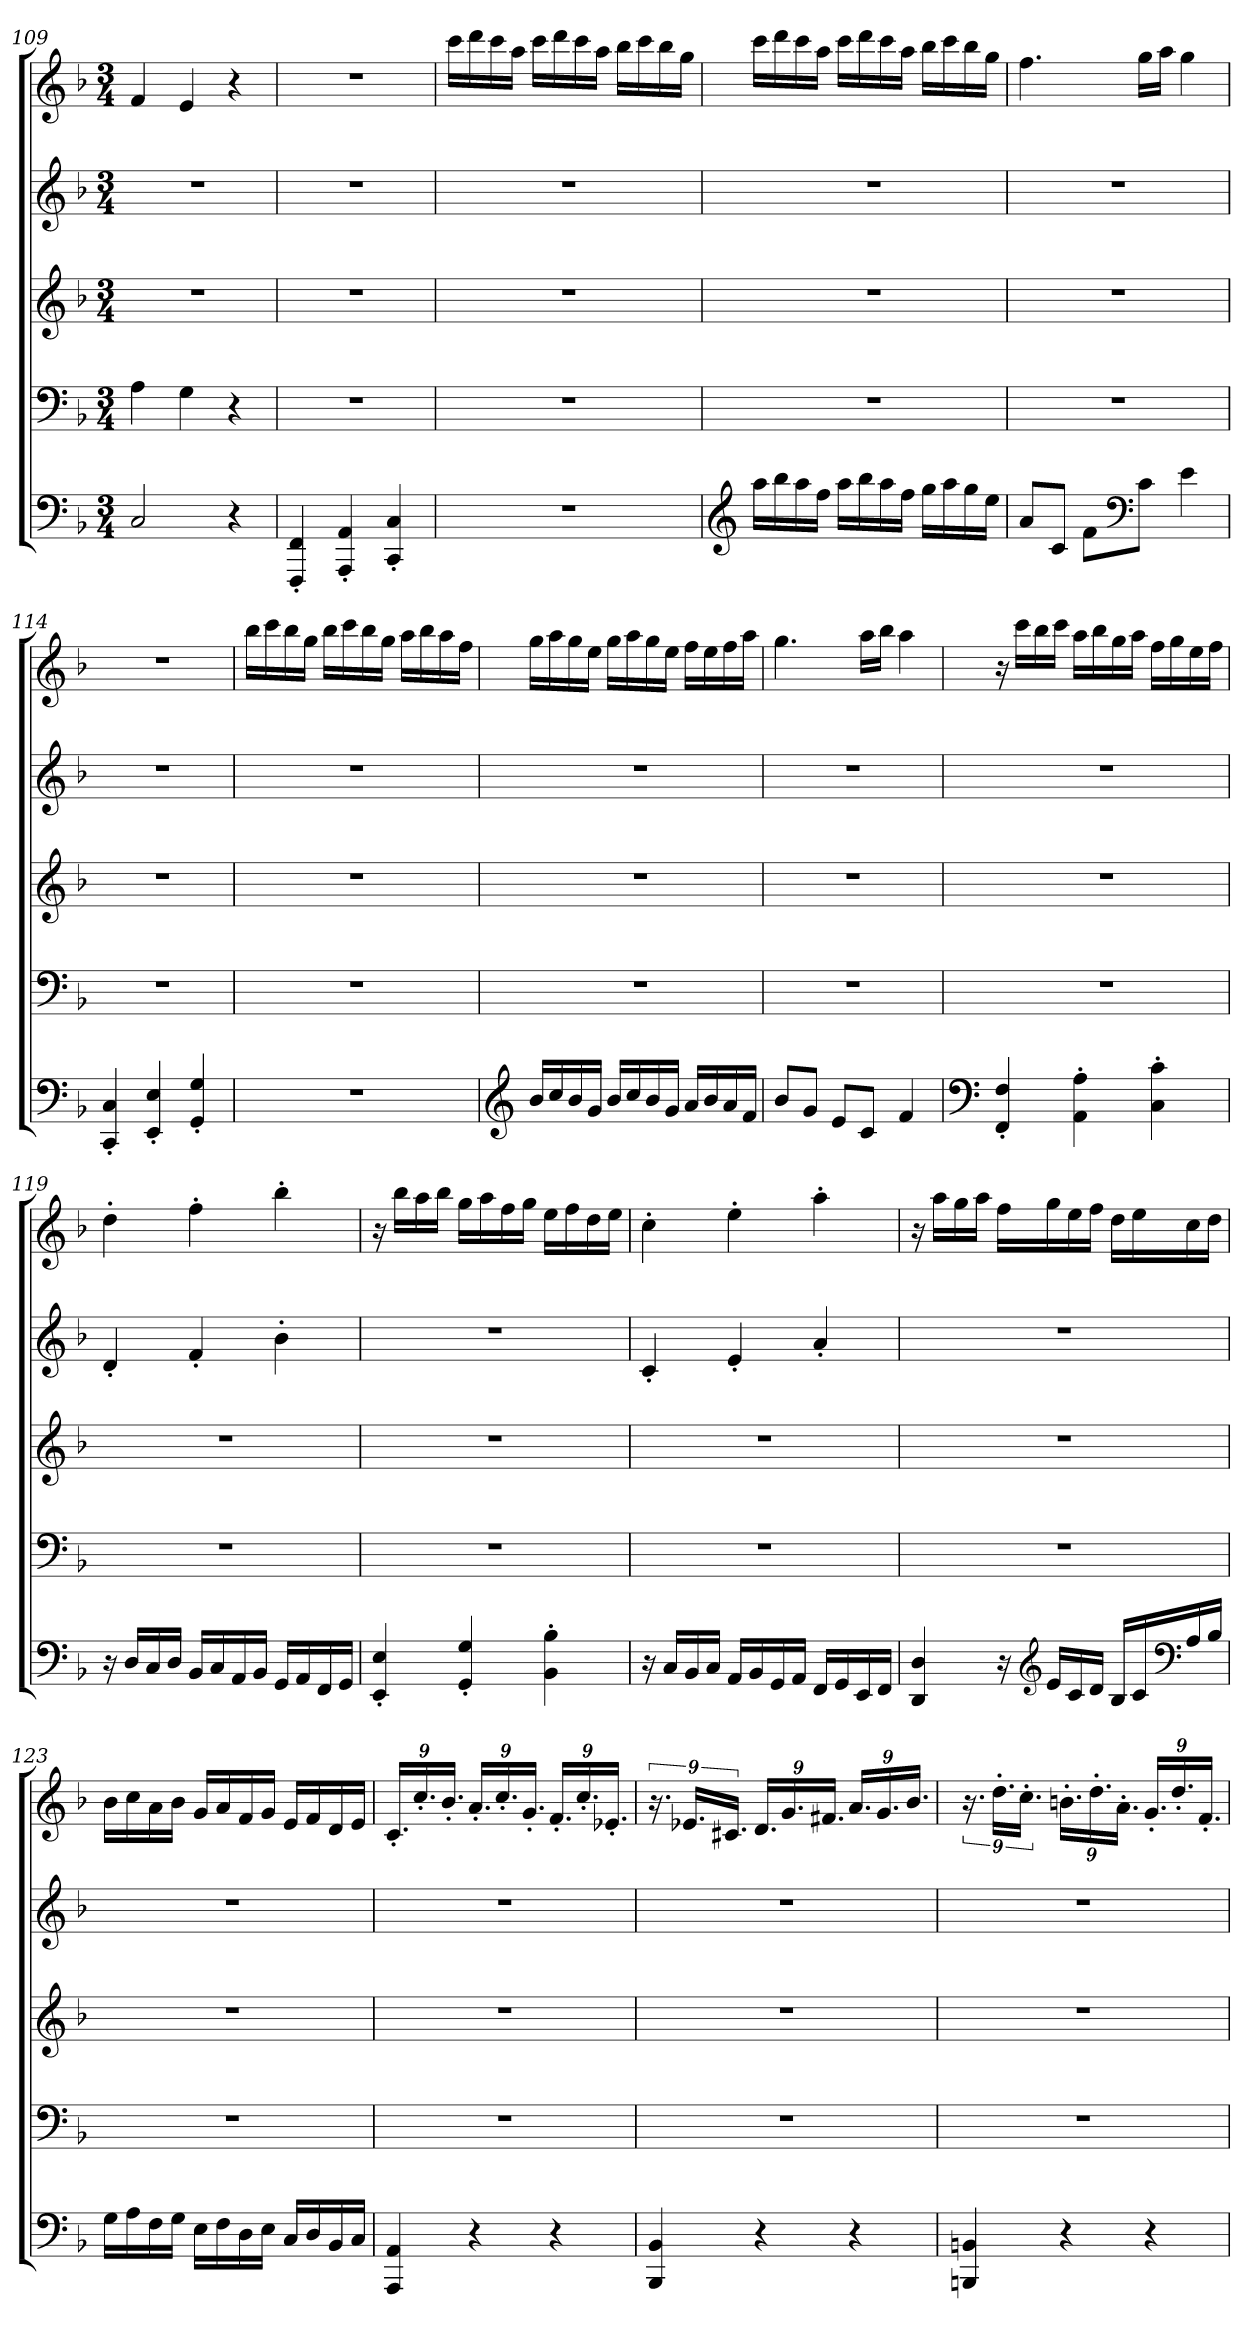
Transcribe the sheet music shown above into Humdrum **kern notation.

**kern	**kern	**kern	**kern	**kern
*part5	*part4	*part3	*part2	*part1
*staff5	*staff4	*staff3	*staff2	*staff1
*clefF4	*clefF4	*clefG2	*clefG2	*clefG2
*k[b-]	*k[b-]	*k[b-]	*k[b-]	*k[b-]
*M3/4	*M3/4	*M3/4	*M3/4	*M3/4
*MM125	*MM125	*MM125	*MM125	*MM125
=109	=109	=109	=109	=109
2C/	4A\	2.r	2.r	4f/
.	4G\	.	.	4e/
*	*	*	*	*MM120
4r	4r	.	.	4r
=110	=110	=110	=110	=110
*	*	*	*	*MM136
4FFF/' 4FF/'	2.r	2.r	2.r	2.r
4AAA/' 4AA/'	.	.	.	.
4CC/' 4C/'	.	.	.	.
=111	=111	=111	=111	=111
*	*	*	*	*MM136
2.r	2.r	2.r	2.r	16ccc\LL
.	.	.	.	16ddd\
.	.	.	.	16ccc\
.	.	.	.	16aa\JJ
.	.	.	.	16ccc\LL
.	.	.	.	16ddd\
.	.	.	.	16ccc\
.	.	.	.	16aa\JJ
.	.	.	.	16bb-\LL
.	.	.	.	16ccc\
.	.	.	.	16bb-\
.	.	.	.	16gg\JJ
!!LO:LB:g=z
=112	=112	=112	=112	=112
*clefG2	*	*	*	*
16aa\LL	2.r	2.r	2.r	16ccc\LL
16bb-\	.	.	.	16ddd\
16aa\	.	.	.	16ccc\
16ff\JJ	.	.	.	16aa\JJ
16aa\LL	.	.	.	16ccc\LL
16bb-\	.	.	.	16ddd\
16aa\	.	.	.	16ccc\
16ff\JJ	.	.	.	16aa\JJ
16gg\LL	.	.	.	16bb-\LL
16aa\	.	.	.	16ccc\
16gg\	.	.	.	16bb-\
16ee\JJ	.	.	.	16gg\JJ
=113	=113	=113	=113	=113
8a/L	2.r	2.r	2.r	4.ff\
8c/J	.	.	.	.
8f\L	.	.	.	.
*clefF4	*	*	*	*
8c\J	.	.	.	16gg\LL
.	.	.	.	16aa\JJ
4e\	.	.	.	4gg\
=114	=114	=114	=114	=114
*	*	*	*	*MM136
4CC/' 4C/'	2.r	2.r	2.r	2.r
4EE/' 4E/'	.	.	.	.
4GG/' 4G/'	.	.	.	.
=115	=115	=115	=115	=115
*	*	*	*	*MM136
2.r	2.r	2.r	2.r	16bb-\LL
.	.	.	.	16ccc\
.	.	.	.	16bb-\
.	.	.	.	16gg\JJ
.	.	.	.	16bb-\LL
.	.	.	.	16ccc\
.	.	.	.	16bb-\
.	.	.	.	16gg\JJ
.	.	.	.	16aa\LL
.	.	.	.	16bb-\
.	.	.	.	16aa\
.	.	.	.	16ff\JJ
!!LO:PB:g=z
=116	=116	=116	=116	=116
*clefG2	*	*	*	*
16b-/LL	2.r	2.r	2.r	16gg\LL
16cc/	.	.	.	16aa\
16b-/	.	.	.	16gg\
16g/JJ	.	.	.	16ee\JJ
16b-/LL	.	.	.	16gg\LL
16cc/	.	.	.	16aa\
16b-/	.	.	.	16gg\
16g/JJ	.	.	.	16ee\JJ
16a/LL	.	.	.	16ff\LL
16b-/	.	.	.	16ee\
16a/	.	.	.	16ff\
16f/JJ	.	.	.	16aa\JJ
=117	=117	=117	=117	=117
8b-/L	2.r	2.r	2.r	4.gg\
8g/J	.	.	.	.
8e/L	.	.	.	.
8c/J	.	.	.	16aa\LL
.	.	.	.	16bb-\JJ
4f/	.	.	.	4aa\
=118	=118	=118	=118	=118
*clefF4	*	*	*	*
*	*	*	*	*MM136
4FF/' 4F/'	2.r	2.r	2.r	16r
.	.	.	.	16ccc\LL
.	.	.	.	16bb-\
.	.	.	.	16ccc\JJ
4AA\' 4A\'	.	.	.	16aa\LL
.	.	.	.	16bb-\
.	.	.	.	16gg\
.	.	.	.	16aa\JJ
4C\' 4c\'	.	.	.	16ff\LL
.	.	.	.	16gg\
.	.	.	.	16ee\
.	.	.	.	16ff\JJ
!!LO:LB:g=z
=119	=119	=119	=119	=119
*	*	*	*	*MM136
16r	2.r	2.r	4d'/	4dd'\
16D/LL	.	.	.	.
16C/	.	.	.	.
16D/JJ	.	.	.	.
16BB-/LL	.	.	4f'/	4ff'\
16C/	.	.	.	.
16AA/	.	.	.	.
16BB-/JJ	.	.	.	.
16GG/LL	.	.	4b-'\	4bb-'\
16AA/	.	.	.	.
16FF/	.	.	.	.
16GG/JJ	.	.	.	.
=120	=120	=120	=120	=120
*	*	*	*	*MM136
4EE/' 4E/'	2.r	2.r	2.r	16r
.	.	.	.	16bb-\LL
.	.	.	.	16aa\
.	.	.	.	16bb-\JJ
4GG/' 4G/'	.	.	.	16gg\LL
.	.	.	.	16aa\
.	.	.	.	16ff\
.	.	.	.	16gg\JJ
4BB-\' 4B-\'	.	.	.	16ee\LL
.	.	.	.	16ff\
.	.	.	.	16dd\
.	.	.	.	16ee\JJ
=121	=121	=121	=121	=121
*	*	*	*	*MM136
16r	2.r	2.r	4c'/	4cc'\
16C/LL	.	.	.	.
16BB-/	.	.	.	.
16C/JJ	.	.	.	.
16AA/LL	.	.	4e'/	4ee'\
16BB-/	.	.	.	.
16GG/	.	.	.	.
16AA/JJ	.	.	.	.
16FF/LL	.	.	4a'/	4aa'\
16GG/	.	.	.	.
16EE/	.	.	.	.
16FF/JJ	.	.	.	.
!!LO:PB:g=z
=122	=122	=122	=122	=122
*	*	*	*	*MM136
4DD/ 4D/	2.r	2.r	2.r	16r
.	.	.	.	16aa\LL
.	.	.	.	16gg\
.	.	.	.	16aa\JJ
16r	.	.	.	16ff\LL
*clefG2	*	*	*	*
16e/LL	.	.	.	16gg\
16c/	.	.	.	16ee\
16d/JJ	.	.	.	16ff\JJ
16B-/LL	.	.	.	16dd\LL
16c/	.	.	.	16ee\
*clefF4	*	*	*	*
16A/	.	.	.	16cc\
16B-/JJ	.	.	.	16dd\JJ
=123	=123	=123	=123	=123
16G\LL	2.r	2.r	2.r	16b-\LL
16A\	.	.	.	16cc\
16F\	.	.	.	16a\
16G\JJ	.	.	.	16b-\JJ
16E\LL	.	.	.	16g/LL
16F\	.	.	.	16a/
16D\	.	.	.	16f/
16E\JJ	.	.	.	16g/JJ
16C/LL	.	.	.	16e/LL
16D/	.	.	.	16f/
16BB-/	.	.	.	16d/
16C/JJ	.	.	.	16e/JJ
=124	=124	=124	=124	=124
*	*	*	*	*Xbrackettup
*	*	*	*	*MM136
4AAA/ 4AA/	2.r	2.r	2.r	18.c'/LL
.	.	.	.	18.cc'/
.	.	.	.	18.b-'/JJ
4r	.	.	.	18.a'/LL
.	.	.	.	18.cc'/
.	.	.	.	18.g'/JJ
4r	.	.	.	18.f'/LL
.	.	.	.	18.cc'/
.	.	.	.	18.e-X'/JJ
!!LO:LB:g=z
=125	=125	=125	=125	=125
*	*	*	*	*brackettup
*	*	*	*	*MM135
4BBB-/ 4BB-/	2.r	2.r	2.r	18.r
.	.	.	.	18.e-X/LL
.	.	.	.	18.c#X/JJ
4r	.	.	.	18.d/LL
.	.	.	.	18.g/
.	.	.	.	18.f#X/JJ
4r	.	.	.	18.a/LL
.	.	.	.	18.g/
.	.	.	.	18.b-/JJ
=126	=126	=126	=126	=126
*	*	*	*	*MM136
4BBBn/ 4BBn/	2.r	2.r	2.r	18.r
.	.	.	.	18.dd'\LL
.	.	.	.	18.cc'\JJ
4r	.	.	.	18.bn'\LL
.	.	.	.	18.dd'\
.	.	.	.	18.a'\JJ
4r	.	.	.	18.g'/LL
.	.	.	.	18.dd'/
.	.	.	.	18.f'/JJ
=	=	=	=	=
*-	*-	*-	*-	*-
